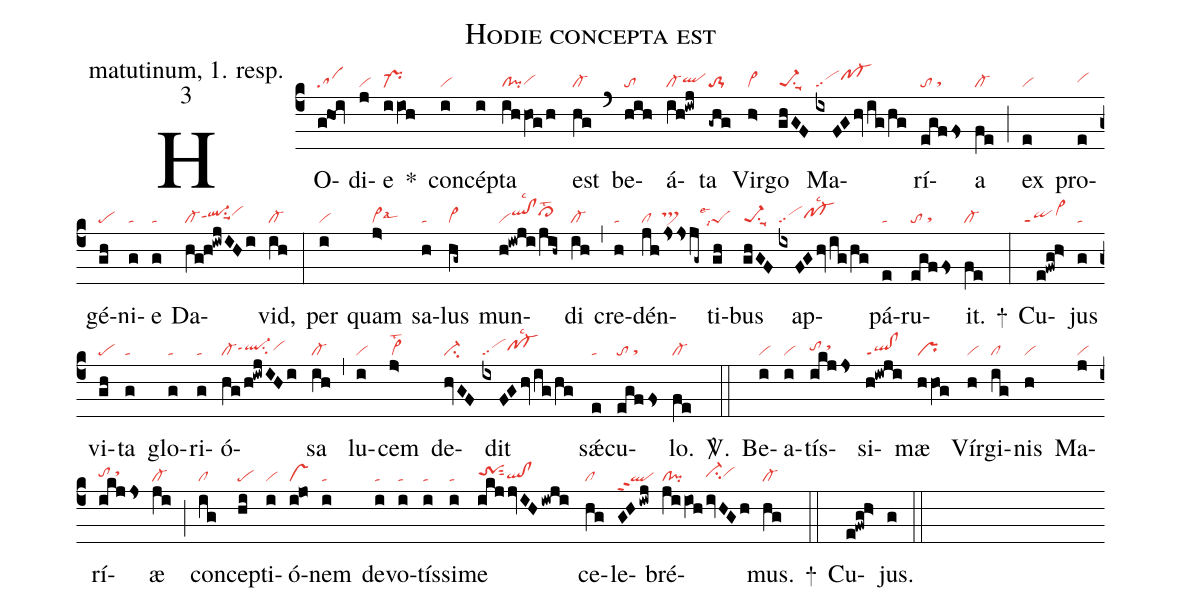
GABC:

name: Hodie concepta est;
office-part: matutinum, 1. resp.;
mode: 3;
nabc-lines: 1;
%%
(c4)
HO(ghOi|sa)di(j|vi)e(iiOh|pr-) *()
con(i|vi)cép(i)ta(ihhOg/h|cl!pivihg) est(hg|cl-) (`)
be(hih|to)á(ih!iwj|cl-qlhh)ta(-ghg|to-1) Vir(h>|vi>)go(ghGF|pe-1su1suu1) Ma(ixFGhvig/hg|scpf-hi)rí(egffs|to/sthg)a(fe|cl-) (;)
ex(e|vi) pro(e|vihh)gé(gh|pe)ni(g|ta)e(g|ta) Da(hg!h!iwjIHi|cl-ql-hhppt1su1suu1vihi)vid,(ih|cl-) (:)
per(i|vi) quam(j>|vi>lsal6) sa(h|ta)lus(hg~|vi>) mun(h!iwji/jih~|viqlhi!clhilsc2cl>hilst2)di(ih|cl-) (,)
cre(h|ta)dén(jh|cl|jssjg~|ts>hh)ti(gh|````peSlsi7lse1)bus(ghGF|pe-1su1suu1) ap(ixFGhvig/hg|scpf-hhlsc2)pá(e|ta)ru(egffs|to/sthg)it.(fe|cl-) +(:)
Cu(e!fwg!h>|````qippt1vi>hi)jus(g|ta) vi(gh|pe)ta(g|ta) glo(g|ta)ri(g|ta)ó(hg/h!iwjIHi|cl-ql-hhppt1su2vihh)sa(ih|cl-) (,)
lu(i|vi)cem(j>|vi>lst2) de(hvGF|ci-)dit(ixFGhvig/hg|scpf-hhlsc2) sǽ(e|ta)cu(egffs|to/sthg)lo.(fe|cl-) <sp>V/</sp>.(::)
Be(i|vi)a(i|vi)tís(ikjjs|tohh/sthi)si(h!iwji|ql!clppt1)mæ(hhOg|pr) Vír(h|vi)gi(ig|cl)nis(h|vi) Ma(j|vi)rí(ikjjs|tohh/sthi)æ(ji|cl-) (;)
con(ig|cl)cep(hi|pe)ti(i|vi)ó(i!jo|vs)nem(i|ta) de(i|ta)vo(i|ta)tís(i|ta)si(i|ta)me(ikjjvIH/iwji|trShhsut2qlhg!clhg) ce(hg|cl)le(GHiwj|qlppt2)bré(jiiOh|cl!pi|ivHGh|ci-hhvihh)mus.(hg|cl-) +(::)
Cu(e!fwg!h>)jus.(g) (::)
